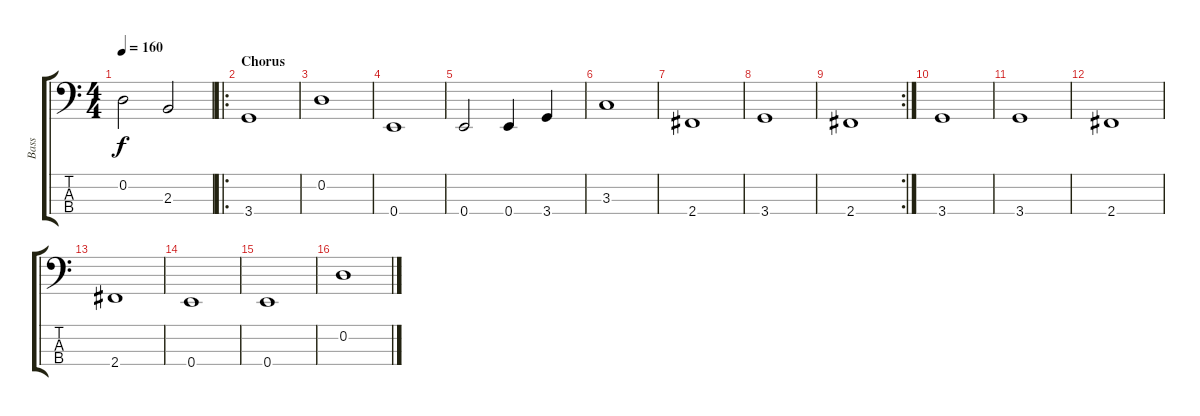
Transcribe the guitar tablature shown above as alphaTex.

\track ("Bass" "Bass") {instrument fretlessbass}
\staff {score tabs}
\tuning (G2 D2 A1 E1) {hide}
\ts (4 4)
\tempo 160
\clef f4
\ks c
0.2.2{dy f} 2.3.2 |
\ro
\section ("" "Chorus")
3.4.1 |
0.2.1 |
0.4.1 |
0.4.2 0.4.4 3.4.4 |
3.3.1 |
2.4.1 |
3.4.1 |
\rc 2
2.4.1 |
3.4.1 |
3.4.1 |
2.4.1 |
2.4.1 |
0.4.1 |
0.4.1 |
0.2.1
